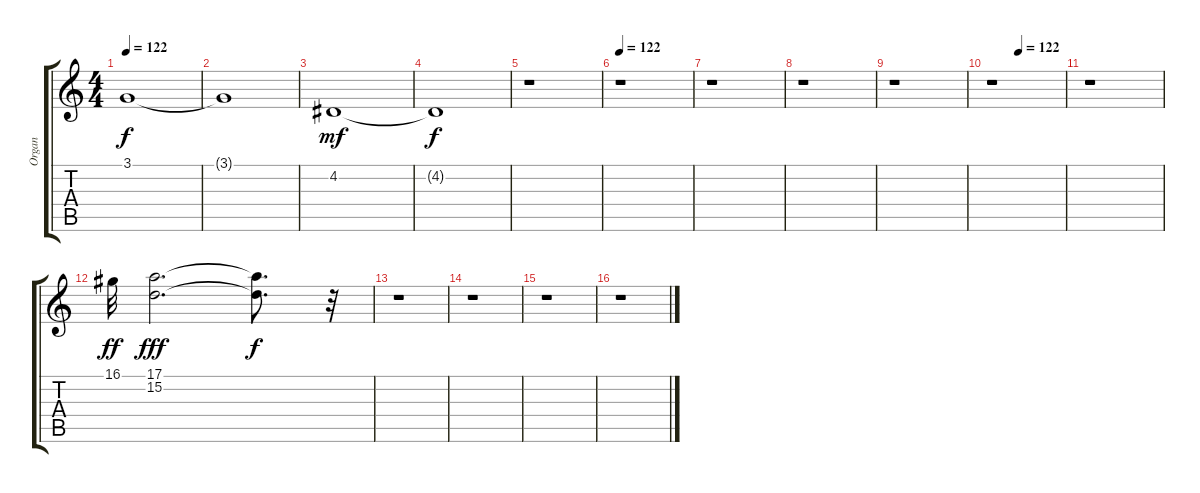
\track ("Organ" "Organ") {instrument percussiveorgan}
\staff {score tabs}
\tuning (E4 B3 G3 D3 A2 E2) {hide}
\ts (4 4)
\tempo 122
\clef g2
\ks c
3.1{t}.1{dy f} |
3.1{t}.1 |
4.2.1{dy mf} |
4.2{t}.1{dy f} |
r.1 |
\tempo 122
r.1 |
r.1 |
r.1 |
r.1 |
\tempo (122 0.375)
r.1 |
r.1 |
16.1.32{dy ff} (17.1 15.2).2{d dy fff} (17.1{t} 15.2{t}).8{d dy f} r.32 |
r.1 |
r.1 |
r.1 |
r.1
